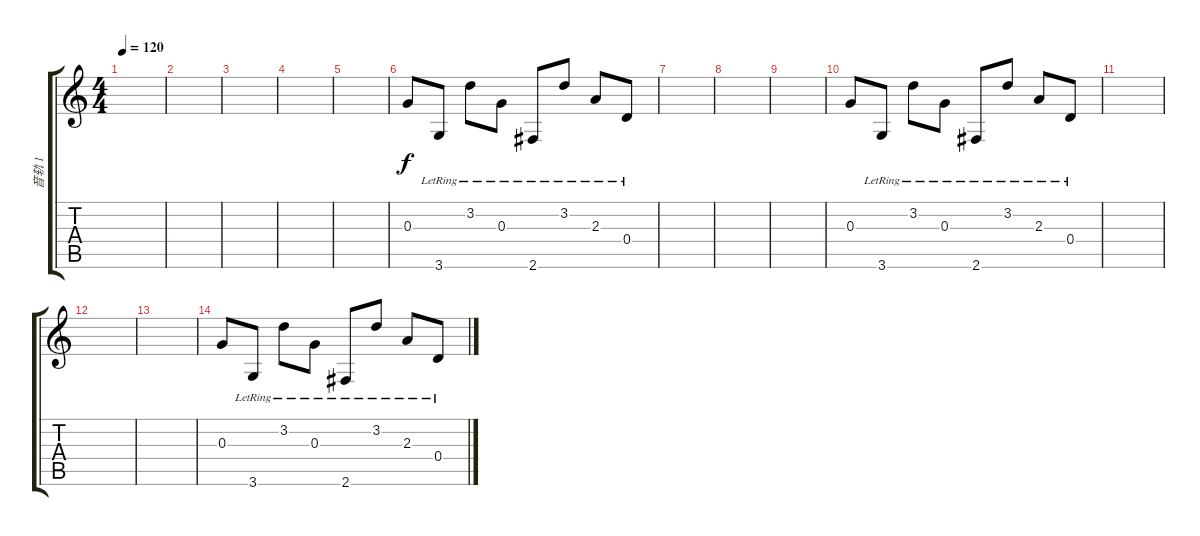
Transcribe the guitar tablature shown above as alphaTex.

\track ("音轨 1" "音轨 1") {instrument acousticguitarsteel}
\staff {score tabs}
\tuning (E4 B3 G3 D3 A2 E2) {hide}
\ts (4 4)
\tempo 120
\clef g2
\ks c
|
|
|
|
|
0.3.8 3.6{lr}.8 3.2{lr}.8 0.3{lr}.8 2.6{lr}.8 3.2{lr}.8 2.3{lr}.8 0.4{lr}.8 |
|
|
|
0.3.8 3.6{lr}.8 3.2{lr}.8 0.3{lr}.8 2.6{lr}.8 3.2{lr}.8 2.3{lr}.8 0.4{lr}.8 |
|
|
|
0.3.8 3.6{lr}.8 3.2{lr}.8 0.3{lr}.8 2.6{lr}.8 3.2{lr}.8 2.3{lr}.8 0.4{lr}.8
